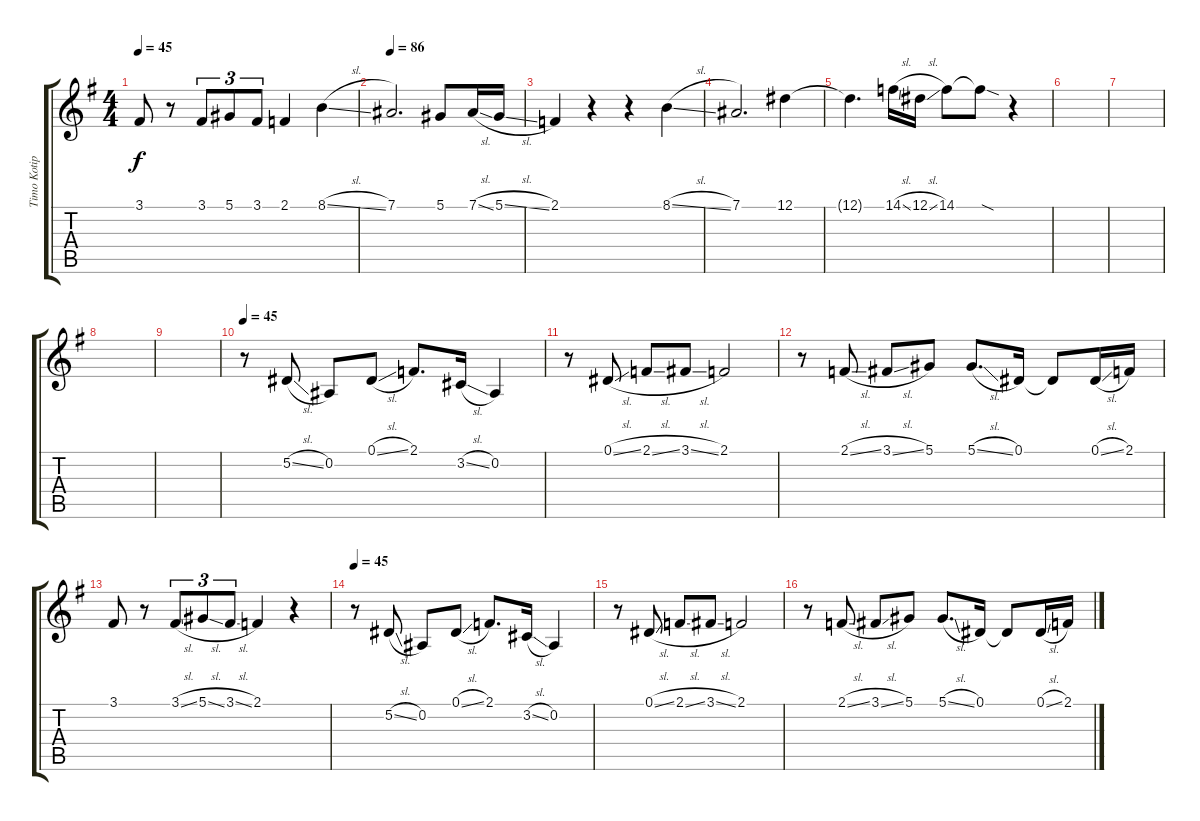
\track ("Timo Kotipelto" "Timo Kotip") {instrument choiraahs}
\staff {score tabs}
\tuning (Eb4 Bb3 Gb3 Db3 Ab2 Eb2) {hide}
\ts (4 4)
\tempo 45
\clef g2
\ks g
3.1.8{dy f} r.8 3.1.8{tu (3 2)} 5.1.8{tu (3 2)} 3.1.8{tu (3 2)} 2.1.4 8.1{sl}.4 |
\tempo 86
7.1.2{d} 5.1.8 7.1{sl}.16 5.1{sl}.16 |
2.1.4 r.4 r.4 8.1{sl}.4 |
7.1.2{d} 12.1.4 |
12.1{t}.4{d} 14.1{sl}.16 12.1{sl}.16 14.1.8 14.1{sod t}.8 r.4 |
|
|
|
|
\tempo 45
r.8 5.2{sl}.8 0.2.8 0.1{sl}.8 2.1.8{d} 3.2{sl}.16 0.2.4 |
r.8 0.1{sl}.8 2.1{sl}.8 3.1{sl}.8 2.1.2 |
r.8 2.1{sl}.8 3.1{sl}.8 5.1.8 5.1{sl}.8{d} 0.1.16 0.1{t}.8 0.1{sl}.16 2.1.16 |
3.1.8 r.8 3.1{sl}.8{tu (3 2)} 5.1{sl}.8{tu (3 2)} 3.1{sl}.8{tu (3 2)} 2.1.4 r.4 |
\tempo 45
r.8 5.2{sl}.8 0.2.8 0.1{sl}.8 2.1.8{d} 3.2{sl}.16 0.2.4 |
r.8 0.1{sl}.8 2.1{sl}.8 3.1{sl}.8 2.1.2 |
r.8 2.1{sl}.8 3.1{sl}.8 5.1.8 5.1{sl}.8{d} 0.1.16 0.1{t}.8 0.1{sl}.16 2.1.16
